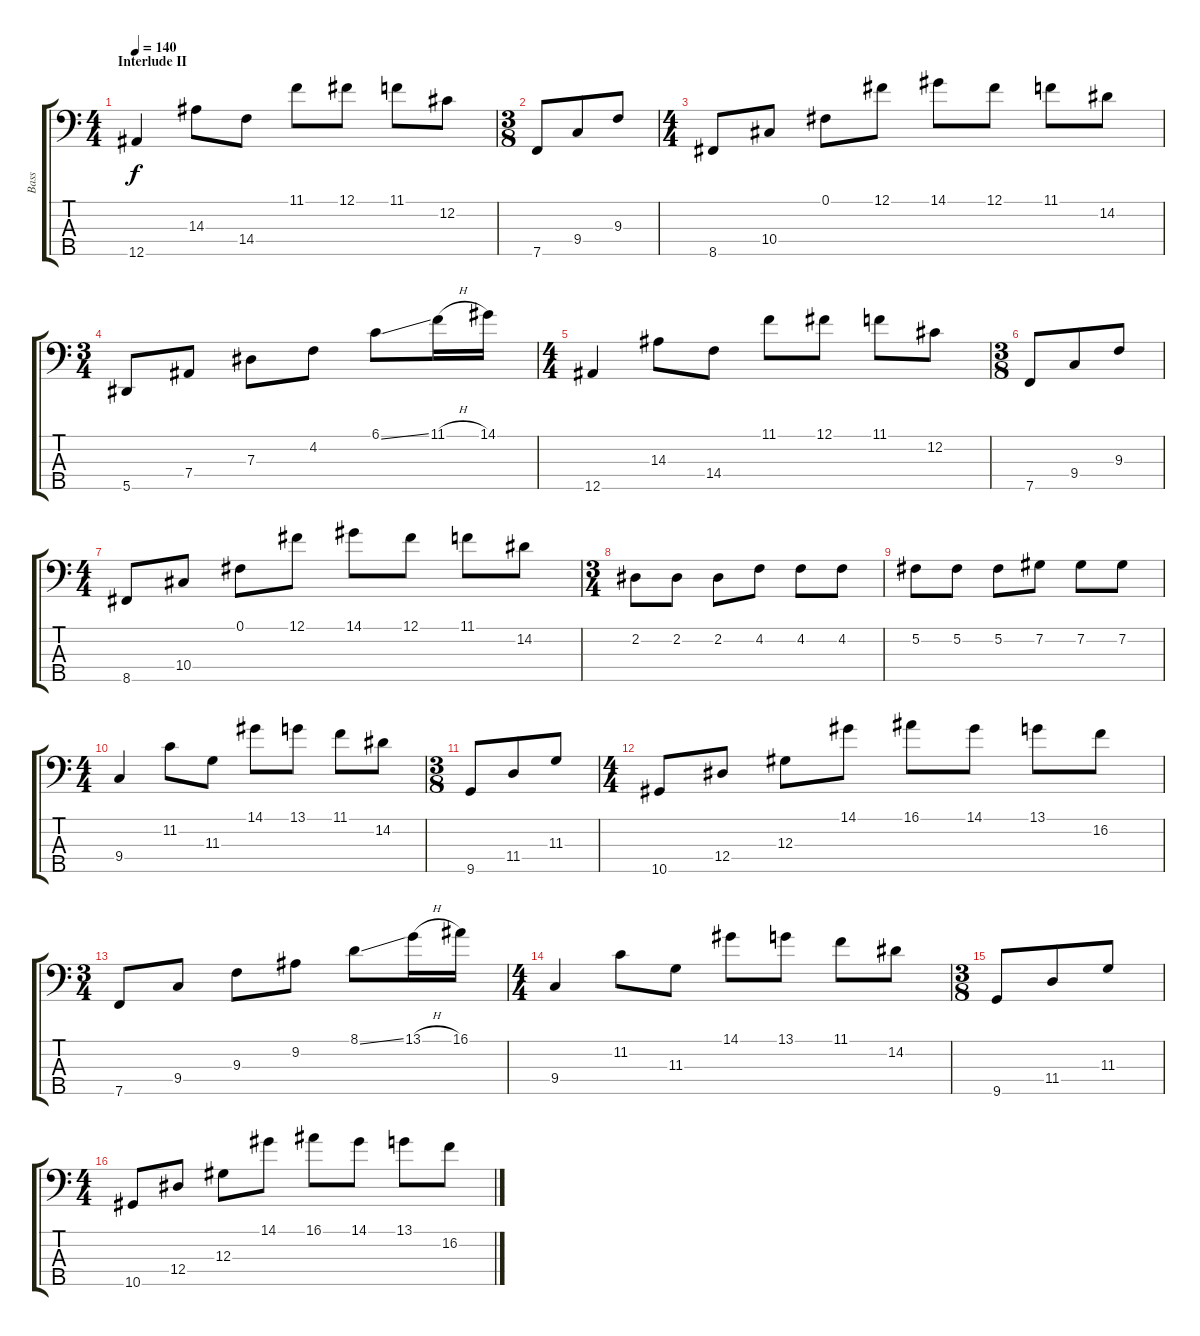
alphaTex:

\track ("Bass" "Bass") {instrument electricbasspick}
\staff {score tabs}
\tuning (Gb2 Db2 Ab1 Eb1 Bb0) {hide}
\ts (4 4)
\section ("" "Interlude II")
\tempo 140
\clef f4
\ks c
12.5.4{dy f} 14.3.8 14.4.8 11.1.8 12.1.8 11.1.8 12.2.8 |
\ts (3 8)
7.5.8 9.4.8 9.3.8 |
\ts (4 4)
8.5.8 10.4.8 0.1.8 12.1.8 14.1.8 12.1.8 11.1.8 14.2.8 |
\ts (3 4)
5.5.8 7.4.8 7.3.8 4.2.8 6.1{ss}.8 11.1{h}.16 14.1.16 |
\ts (4 4)
12.5.4 14.3.8 14.4.8 11.1.8 12.1.8 11.1.8 12.2.8 |
\ts (3 8)
7.5.8 9.4.8 9.3.8 |
\ts (4 4)
8.5.8 10.4.8 0.1.8 12.1.8 14.1.8 12.1.8 11.1.8 14.2.8 |
\ts (3 4)
2.2.8 2.2.8 2.2.8 4.2.8 4.2.8 4.2.8 |
5.2.8 5.2.8 5.2.8 7.2.8 7.2.8 7.2.8 |
\ts (4 4)
9.4.4 11.2.8 11.3.8 14.1.8 13.1.8 11.1.8 14.2.8 |
\ts (3 8)
9.5.8 11.4.8 11.3.8 |
\ts (4 4)
10.5.8 12.4.8 12.3.8 14.1.8 16.1.8 14.1.8 13.1.8 16.2.8 |
\ts (3 4)
7.5.8 9.4.8 9.3.8 9.2.8 8.1{ss}.8 13.1{h}.16 16.1.16 |
\ts (4 4)
9.4.4 11.2.8 11.3.8 14.1.8 13.1.8 11.1.8 14.2.8 |
\ts (3 8)
9.5.8 11.4.8 11.3.8 |
\ts (4 4)
10.5.8 12.4.8 12.3.8 14.1.8 16.1.8 14.1.8 13.1.8 16.2.8
